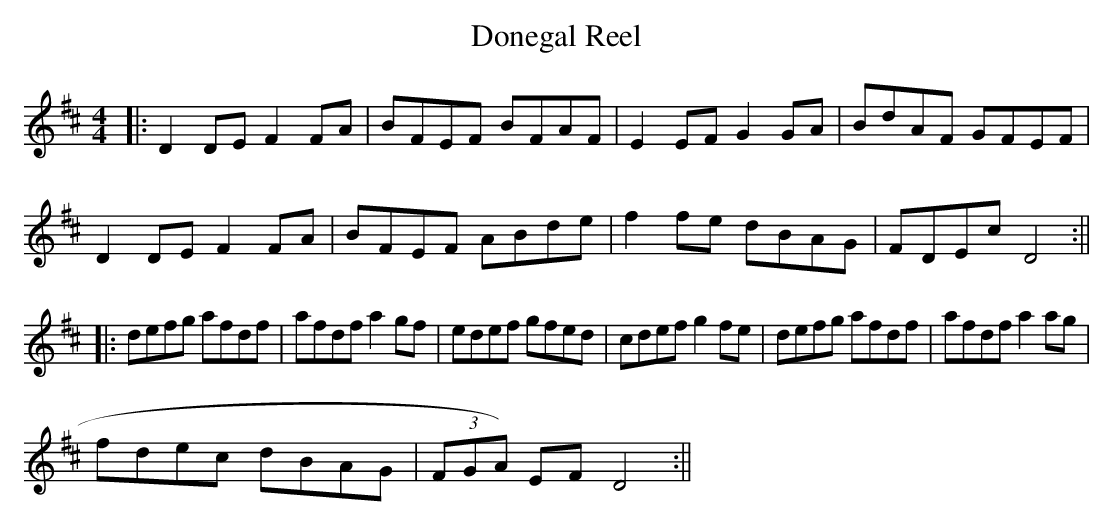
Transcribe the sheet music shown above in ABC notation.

X:1
T:Donegal Reel
M:4/4
L:1/8
K:D
|:D2 DE F2FA|BFEF BFAF|E2 EF G2GA|BdAF GFEF|
D2 DE F2FA|BFEF ABde|f2 fe dBAG| FDEc D4:||
|:defg afdf|afdf a2 gf|edef gfed|cdef g2 fe|defg afdf|afdf a2 ag|
fdec dBAG|(3FGA) EF D4:||
